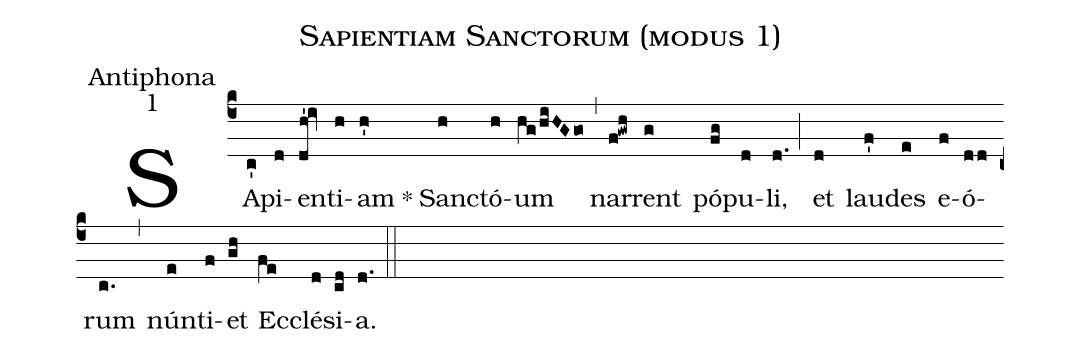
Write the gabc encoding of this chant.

name:Sapientiam Sanctorum (modus 1);
office-part:Antiphona;
mode:1;
%%
(c4)SA(c')pi(d)en(dh'!iv)ti(h)am(h')*() Sanc(h)tó(h)um(hg/hiHGgo) (,) nar(f!gwh)rent(g) pó(fg)pu(d)li,(d.) (;) et(d) lau(f')des(e) e(f)ó(dd)rum(c.) (,) nún(e)ti(f)et(gh) Ec(fe)clé(d)si(cd)a.(d.) (::)
